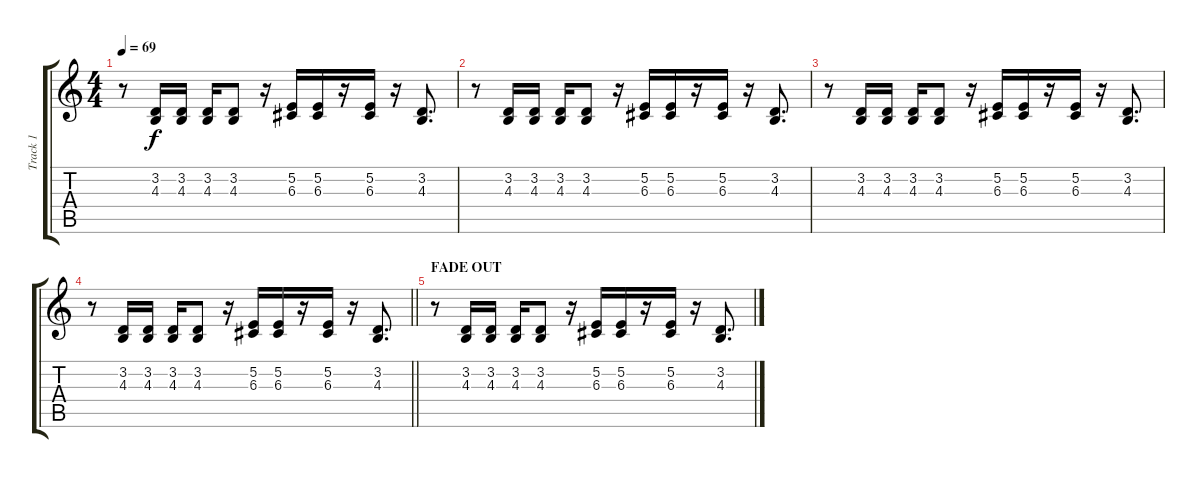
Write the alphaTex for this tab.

\track ("Track 1" "Track 1") {instrument electricpiano1}
\staff {score tabs}
\tuning (E4 B3 G3 D3 A2 E2) {hide}
\ts (4 4)
\tempo 69
\clef g2
\ks c
r.8{dy f} (3.2 4.3).16 (3.2 4.3).16 (3.2 4.3).16 (3.2 4.3).8 r.16 (5.2 6.3).16 (5.2 6.3).16 r.16 (5.2 6.3).16 r.16 (3.2 4.3).8{d} |
r.8 (3.2 4.3).16 (3.2 4.3).16 (3.2 4.3).16 (3.2 4.3).8 r.16 (5.2 6.3).16 (5.2 6.3).16 r.16 (5.2 6.3).16 r.16 (3.2 4.3).8{d} |
r.8 (3.2 4.3).16 (3.2 4.3).16 (3.2 4.3).16 (3.2 4.3).8 r.16 (5.2 6.3).16 (5.2 6.3).16 r.16 (5.2 6.3).16 r.16 (3.2 4.3).8{d} |
\barLineRight lightlight
r.8 (3.2 4.3).16 (3.2 4.3).16 (3.2 4.3).16 (3.2 4.3).8 r.16 (5.2 6.3).16 (5.2 6.3).16 r.16 (5.2 6.3).16 r.16 (3.2 4.3).8{d} |
\section ("" "FADE OUT")
r.8 (3.2 4.3).16 (3.2 4.3).16 (3.2 4.3).16 (3.2 4.3).8 r.16 (5.2 6.3).16 (5.2 6.3).16 r.16 (5.2 6.3).16 r.16 (3.2 4.3).8{d}
